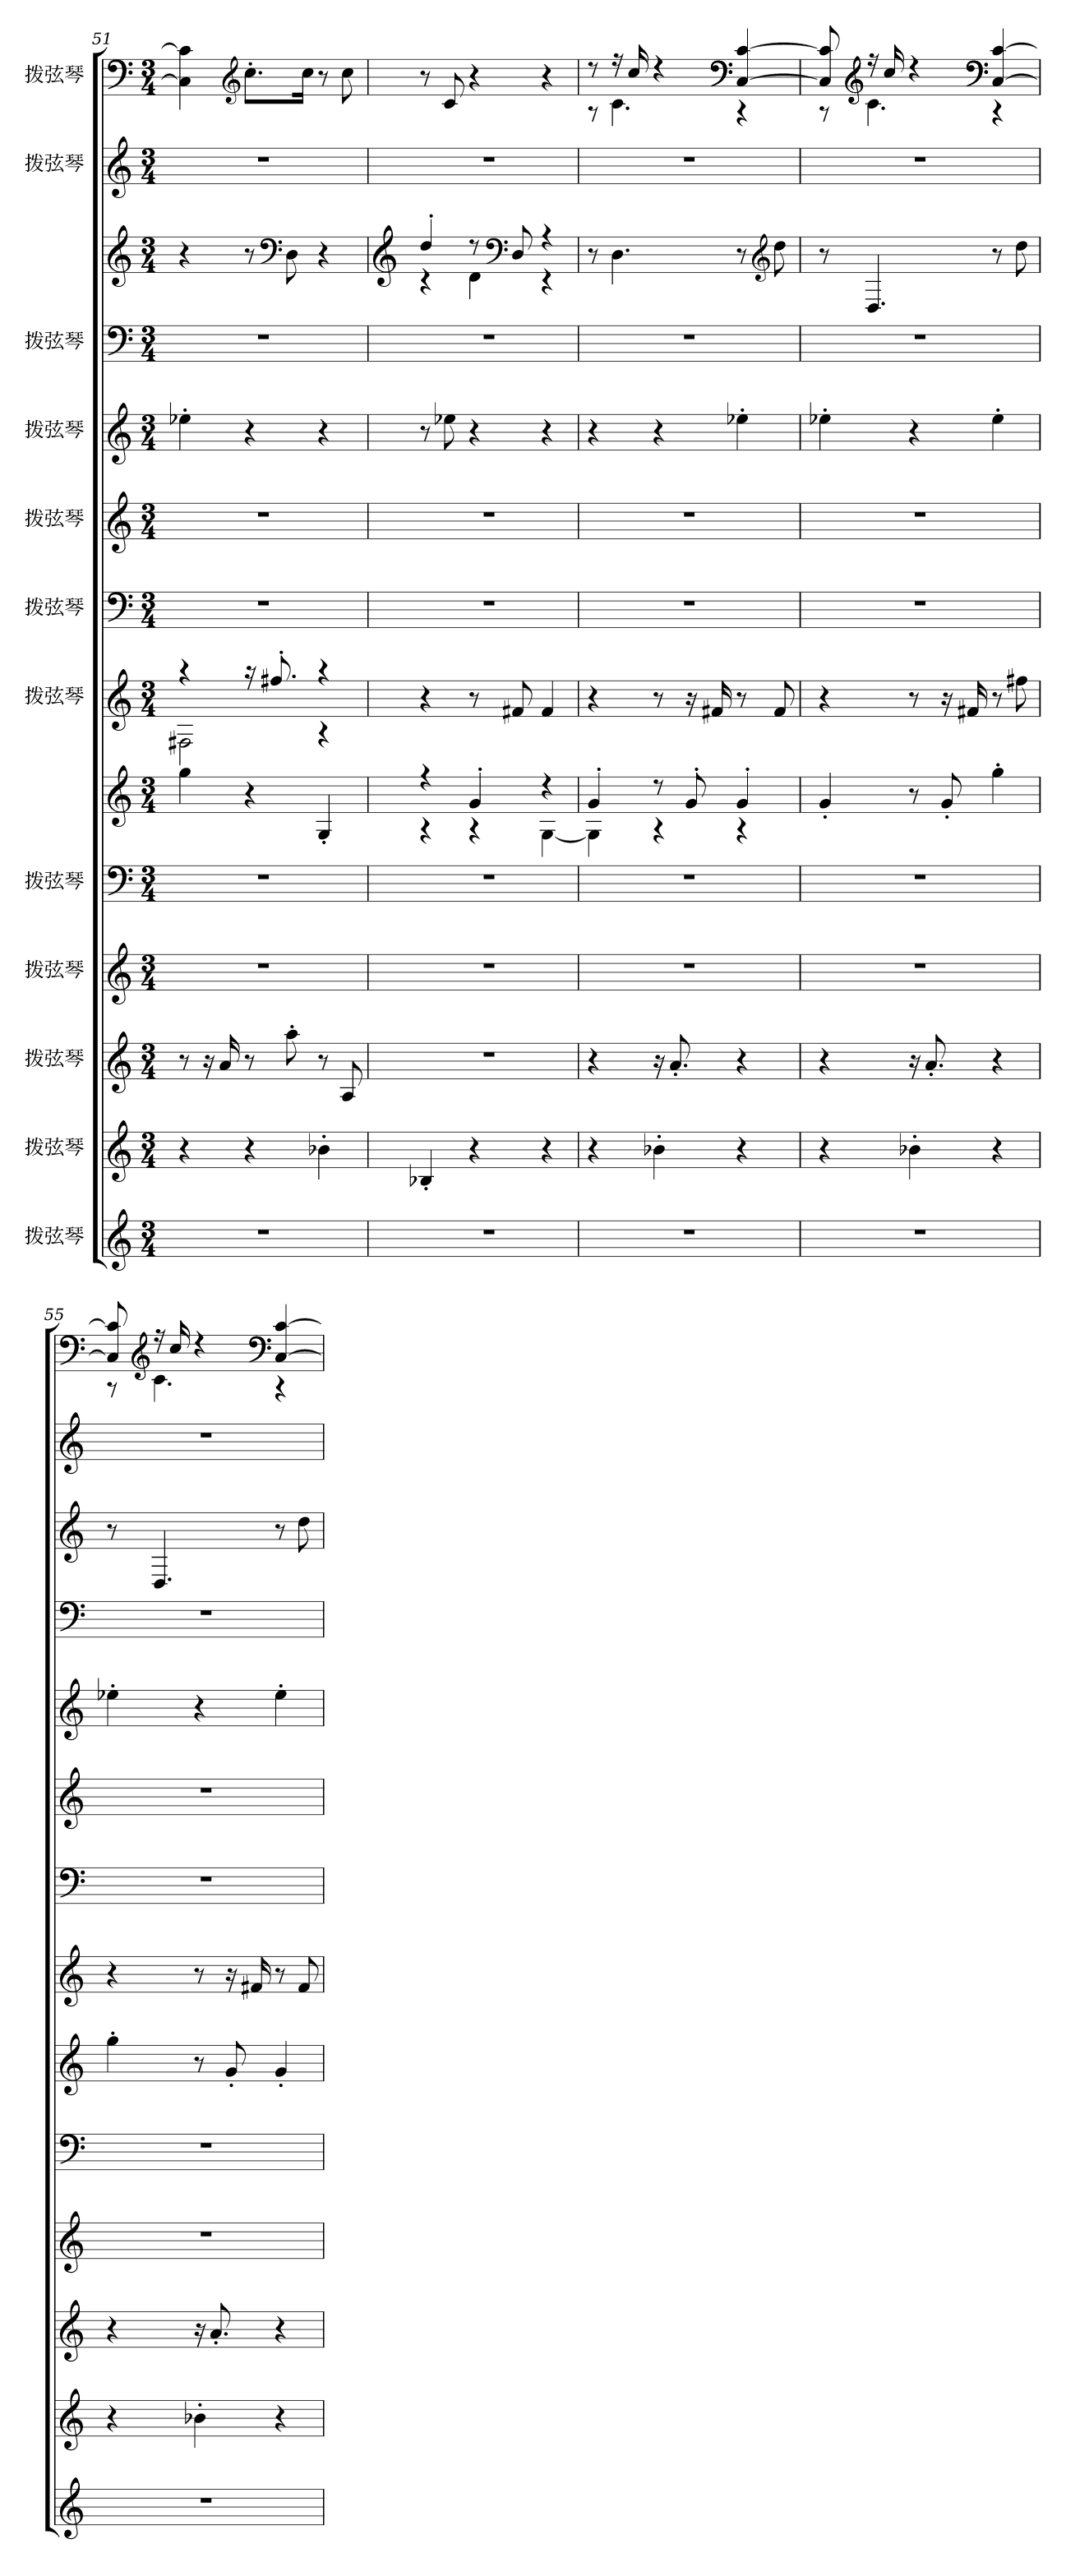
**kern	**kern	**kern	**kern	**kern	**kern	**kern	**kern	**kern	**kern	**kern	**kern	**kern	**kern
*part12	*part11	*part10	*part9	*part8	*part8	*part7	*part6	*part5	*part4	*part3	*part3	*part2	*part1
*staff14	*staff13	*staff12	*staff11	*staff10	*staff9	*staff8	*staff7	*staff6	*staff5	*staff4	*staff3	*staff2	*staff1
*I"拨弦琴	*I"拨弦琴	*I"拨弦琴	*I"拨弦琴	*I"拨弦琴	*	*I"拨弦琴	*I"拨弦琴	*I"拨弦琴	*I"拨弦琴	*I"拨弦琴	*	*I"拨弦琴	*I"拨弦琴
*clefG2	*clefG2	*clefG2	*clefG2	*clefF4	*clefG2	*clefG2	*clefF4	*clefG2	*clefG2	*clefF4	*clefG2	*clefG2	*clefF4
*k[]	*k[]	*k[]	*k[]	*k[]	*k[]	*k[]	*k[]	*k[]	*k[]	*k[]	*k[]	*k[]	*k[]
*M3/4	*M3/4	*M3/4	*M3/4	*M3/4	*M3/4	*M3/4	*M3/4	*M3/4	*M3/4	*M3/4	*M3/4	*M3/4	*M3/4
=51	=51	=51	=51	=51	=51	=51	=51	=51	=51	=51	=51	=51	=51
*	*	*	*	*	*	*^	*	*	*	*	*	*	*
2.r	4r	8r	2.r	2.r	4gg\	4r	2F#X\	2.r	2.r	4ee-X'\	2.r	4r	2.r	4C\] 4c\]
.	.	16r	.	.	.	.	.	.	.	.	.	.	.	.
.	.	16a/	.	.	.	.	.	.	.	.	.	.	.	.
*	*	*	*	*	*	*	*	*	*	*	*	*	*	*clefG2
.	4r	8r	.	.	4r	16r	.	.	.	4r	.	8r	.	8.cc'\L
.	.	.	.	.	.	8.ff#X'/	.	.	.	.	.	.	.	.
*	*	*	*	*	*	*	*	*	*	*	*	*clefF4	*	*
.	.	8aa'\	.	.	.	.	.	.	.	.	.	8D\	.	.
.	.	.	.	.	.	.	.	.	.	.	.	.	.	16cc\Jk
.	4b-X'\	8r	.	.	4G'/	4r	4r	.	.	4r	.	4r	.	8r
.	.	8A/	.	.	.	.	.	.	.	.	.	.	.	8cc\
*	*	*	*	*	*	*v	*v	*	*	*	*	*	*	*
!!LO:PB:g=z
=52	=52	=52	=52	=52	=52	=52	=52	=52	=52	=52	=52	=52	=52
*	*	*	*	*	*	*	*	*	*	*	*clefG2	*	*
*	*	*	*	*	*^	*	*	*	*	*	*^	*	*
2.r	4B-X'/	2.r	2.r	2.r	4r	4r	4r	2.r	2.r	8r	2.r	4dd'/	4r	2.r	8r
.	.	.	.	.	.	.	.	.	.	8ee-X\	.	.	.	.	8c/
.	4r	.	.	.	4g'/	4r	8r	.	.	4r	.	8r	4d\	.	4r
*	*	*	*	*	*	*	*	*	*	*	*	*clefF4	*	*	*
.	.	.	.	.	.	.	8f#X/	.	.	.	.	8D/	.	.	.
.	4r	.	.	.	4r	[4G\	4f#/	.	.	4r	.	4r	4r	.	4r
*	*	*	*	*	*	*	*	*	*	*	*	*v	*v	*	*
=53	=53	=53	=53	=53	=53	=53	=53	=53	=53	=53	=53	=53	=53	=53
*	*	*	*	*	*	*	*	*	*	*	*	*	*	*^
2.r	4r	4r	2.r	2.r	4g'/	4G\]	4r	2.r	2.r	4r	2.r	8r	2.r	8r	8r
.	.	.	.	.	.	.	.	.	.	.	.	4.D\	.	16r	4.c\
.	.	.	.	.	.	.	.	.	.	.	.	.	.	16cc/	.
.	4b-X'\	16r	.	.	8r	4r	8r	.	.	4r	.	.	.	4r	.
.	.	8.a'/	.	.	.	.	.	.	.	.	.	.	.	.	.
.	.	.	.	.	8g'/	.	16r	.	.	.	.	.	.	.	.
.	.	.	.	.	.	.	16f#X/	.	.	.	.	.	.	.	.
*	*	*	*	*	*	*	*	*	*	*	*	*	*	*clefF4	*
.	4r	4r	.	.	4g'/	4r	8r	.	.	4ee-X'\	.	8r	.	[4C/ [4c/	4r
*	*	*	*	*	*	*	*	*	*	*	*	*clefG2	*	*	*
.	.	.	.	.	.	.	8f#/	.	.	.	.	8dd\	.	.	.
*	*	*	*	*	*v	*v	*	*	*	*	*	*	*	*	*
=54	=54	=54	=54	=54	=54	=54	=54	=54	=54	=54	=54	=54	=54	=54
2.r	4r	4r	2.r	2.r	4g'/	4r	2.r	2.r	4ee-X'\	2.r	8r	2.r	8C/] 8c/]	8r
*	*	*	*	*	*	*	*	*	*	*	*	*	*clefG2	*
.	.	.	.	.	.	.	.	.	.	.	4.D/	.	16r	4.c\
.	.	.	.	.	.	.	.	.	.	.	.	.	16cc/	.
.	4b-X'\	16r	.	.	8r	8r	.	.	4r	.	.	.	4r	.
.	.	8.a'/	.	.	.	.	.	.	.	.	.	.	.	.
.	.	.	.	.	8g'/	16r	.	.	.	.	.	.	.	.
.	.	.	.	.	.	16f#X/	.	.	.	.	.	.	.	.
*	*	*	*	*	*	*	*	*	*	*	*	*	*clefF4	*
.	4r	4r	.	.	4gg'\	8r	.	.	4ee-'\	.	8r	.	[4C/ [4c/	4r
.	.	.	.	.	.	8ff#X\	.	.	.	.	8dd\	.	.	.
!!LO:PB:g=z	!!
=55	=55	=55	=55	=55	=55	=55	=55	=55	=55	=55	=55	=55	=55	=55
2.r	4r	4r	2.r	2.r	4gg'\	4r	2.r	2.r	4ee-X'\	2.r	8r	2.r	8C/] 8c/]	8r
*	*	*	*	*	*	*	*	*	*	*	*	*	*clefG2	*
.	.	.	.	.	.	.	.	.	.	.	4.D/	.	16r	4.c\
.	.	.	.	.	.	.	.	.	.	.	.	.	16cc/	.
.	4b-X'\	16r	.	.	8r	8r	.	.	4r	.	.	.	4r	.
.	.	8.a'/	.	.	.	.	.	.	.	.	.	.	.	.
.	.	.	.	.	8g'/	16r	.	.	.	.	.	.	.	.
.	.	.	.	.	.	16f#X/	.	.	.	.	.	.	.	.
*	*	*	*	*	*	*	*	*	*	*	*	*	*clefF4	*
.	4r	4r	.	.	4g'/	8r	.	.	4ee-'\	.	8r	.	[4C/ [4c/	4r
.	.	.	.	.	.	8f#/	.	.	.	.	8dd\	.	.	.
*	*	*	*	*	*	*	*	*	*	*	*	*	*v	*v
=	=	=	=	=	=	=	=	=	=	=	=	=	=
*-	*-	*-	*-	*-	*-	*-	*-	*-	*-	*-	*-	*-	*-
